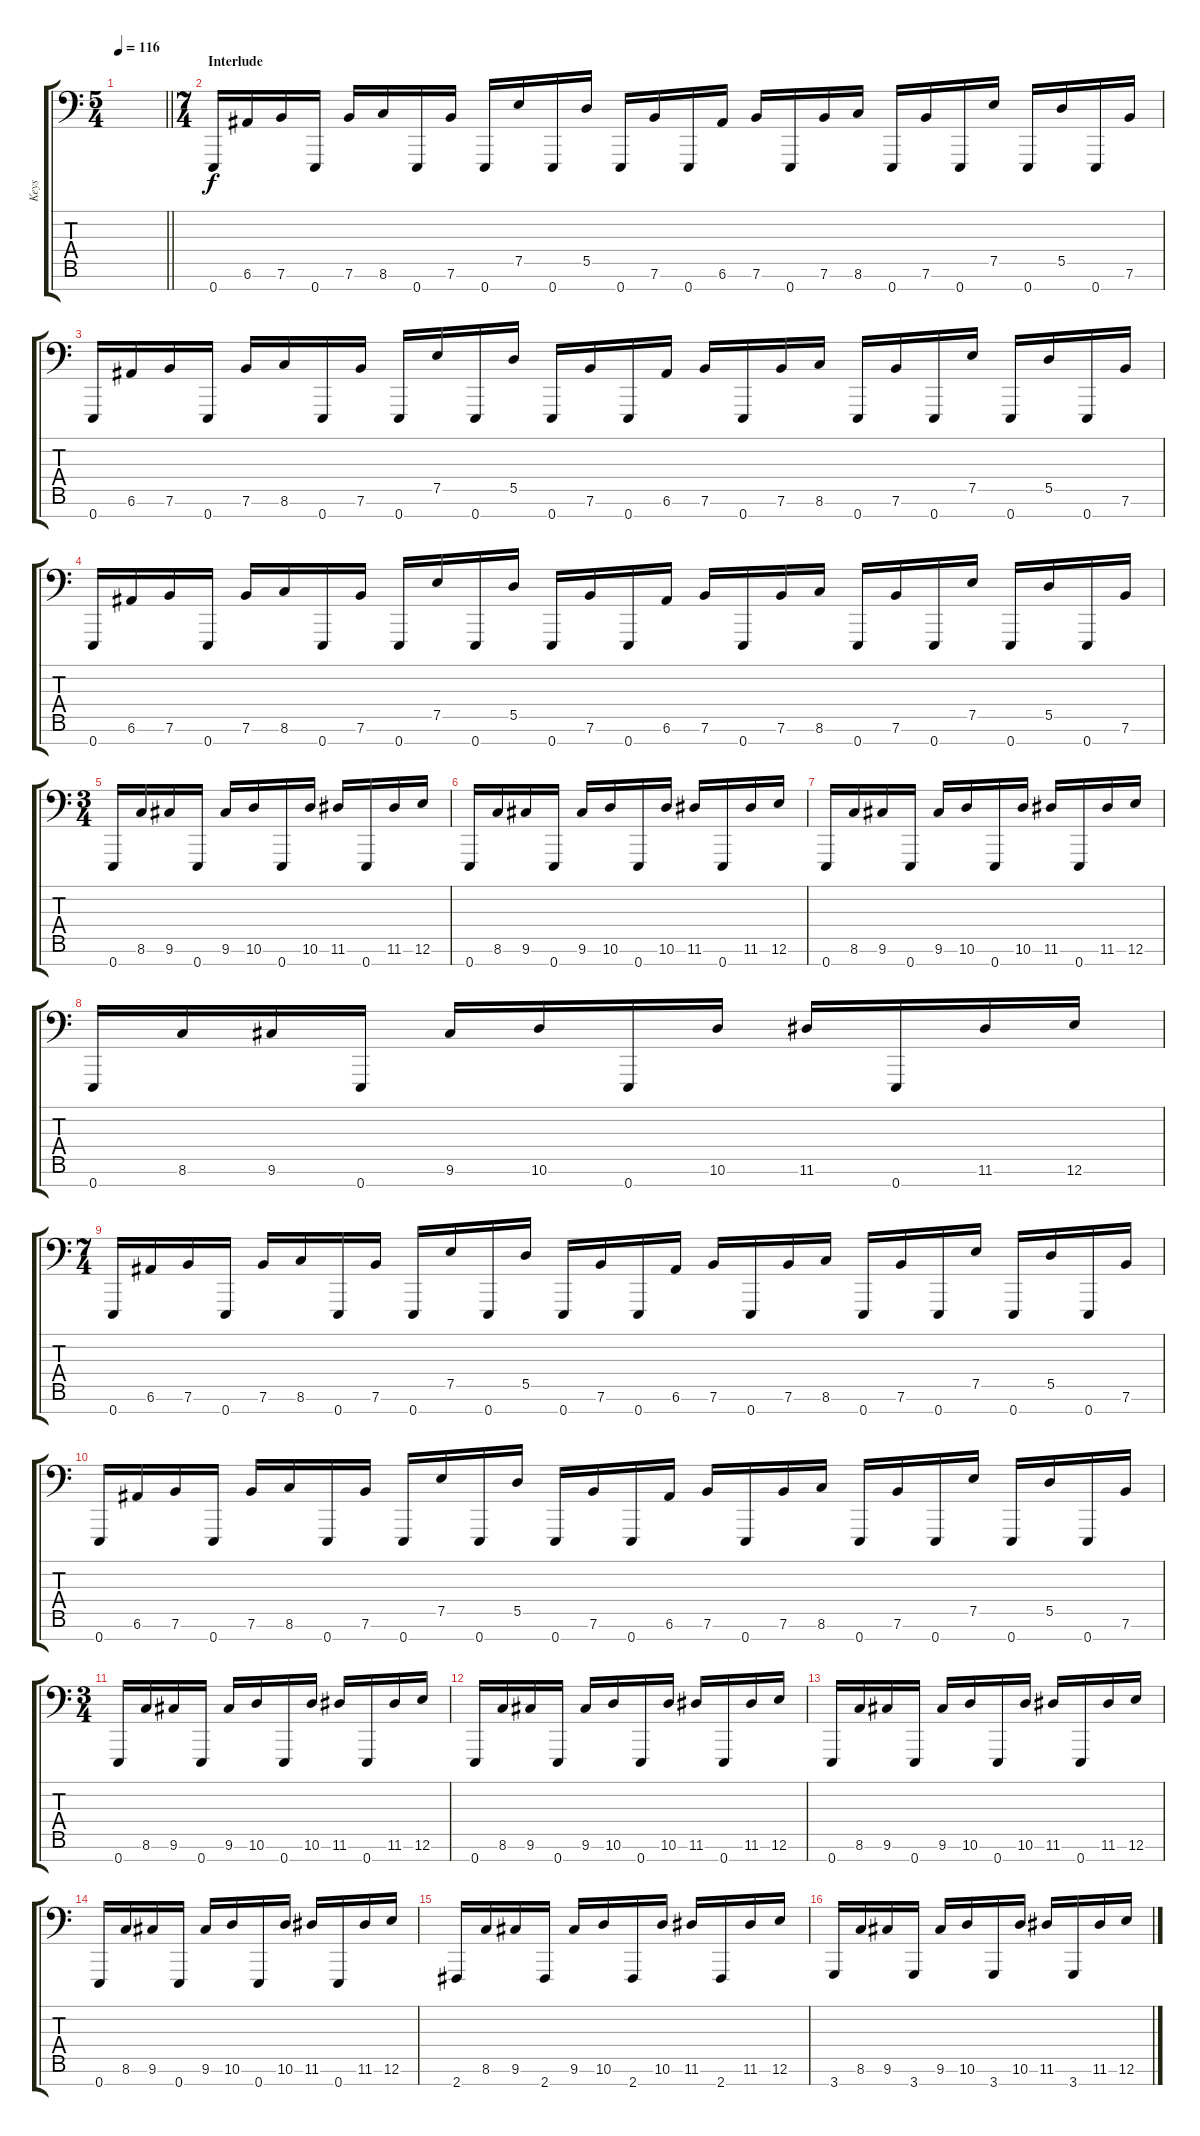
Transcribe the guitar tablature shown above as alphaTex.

\track ("Keys" "Keys") {instrument fx1rain}
\staff {score tabs}
\tuning (E4 B3 G3 D3 A2 E2 E1) {hide}
\ts (5 4)
\tempo 116
\clef f4
\barLineRight lightlight
\ks c
|
\ts (7 4)
\section ("" "Interlude")
0.7.16 6.6.16 7.6.16 0.7.16 7.6.16 8.6.16 0.7.16 7.6.16 0.7.16 7.5.16 0.7.16 5.5.16 0.7.16 7.6.16 0.7.16 6.6.16 7.6.16 0.7.16 7.6.16 8.6.16 0.7.16 7.6.16 0.7.16 7.5.16 0.7.16 5.5.16 0.7.16 7.6.16 |
0.7.16 6.6.16 7.6.16 0.7.16 7.6.16 8.6.16 0.7.16 7.6.16 0.7.16 7.5.16 0.7.16 5.5.16 0.7.16 7.6.16 0.7.16 6.6.16 7.6.16 0.7.16 7.6.16 8.6.16 0.7.16 7.6.16 0.7.16 7.5.16 0.7.16 5.5.16 0.7.16 7.6.16 |
0.7.16 6.6.16 7.6.16 0.7.16 7.6.16 8.6.16 0.7.16 7.6.16 0.7.16 7.5.16 0.7.16 5.5.16 0.7.16 7.6.16 0.7.16 6.6.16 7.6.16 0.7.16 7.6.16 8.6.16 0.7.16 7.6.16 0.7.16 7.5.16 0.7.16 5.5.16 0.7.16 7.6.16 |
\ts (3 4)
0.7.16 8.6.16 9.6.16 0.7.16 9.6.16 10.6.16 0.7.16 10.6.16 11.6.16 0.7.16 11.6.16 12.6.16 |
0.7.16 8.6.16 9.6.16 0.7.16 9.6.16 10.6.16 0.7.16 10.6.16 11.6.16 0.7.16 11.6.16 12.6.16 |
0.7.16 8.6.16 9.6.16 0.7.16 9.6.16 10.6.16 0.7.16 10.6.16 11.6.16 0.7.16 11.6.16 12.6.16 |
0.7.16 8.6.16 9.6.16 0.7.16 9.6.16 10.6.16 0.7.16 10.6.16 11.6.16 0.7.16 11.6.16 12.6.16 |
\ts (7 4)
0.7.16 6.6.16 7.6.16 0.7.16 7.6.16 8.6.16 0.7.16 7.6.16 0.7.16 7.5.16 0.7.16 5.5.16 0.7.16 7.6.16 0.7.16 6.6.16 7.6.16 0.7.16 7.6.16 8.6.16 0.7.16 7.6.16 0.7.16 7.5.16 0.7.16 5.5.16 0.7.16 7.6.16 |
0.7.16 6.6.16 7.6.16 0.7.16 7.6.16 8.6.16 0.7.16 7.6.16 0.7.16 7.5.16 0.7.16 5.5.16 0.7.16 7.6.16 0.7.16 6.6.16 7.6.16 0.7.16 7.6.16 8.6.16 0.7.16 7.6.16 0.7.16 7.5.16 0.7.16 5.5.16 0.7.16 7.6.16 |
\ts (3 4)
0.7.16 8.6.16 9.6.16 0.7.16 9.6.16 10.6.16 0.7.16 10.6.16 11.6.16 0.7.16 11.6.16 12.6.16 |
0.7.16 8.6.16 9.6.16 0.7.16 9.6.16 10.6.16 0.7.16 10.6.16 11.6.16 0.7.16 11.6.16 12.6.16 |
0.7.16 8.6.16 9.6.16 0.7.16 9.6.16 10.6.16 0.7.16 10.6.16 11.6.16 0.7.16 11.6.16 12.6.16 |
0.7.16 8.6.16 9.6.16 0.7.16 9.6.16 10.6.16 0.7.16 10.6.16 11.6.16 0.7.16 11.6.16 12.6.16 |
2.7.16 8.6.16 9.6.16 2.7.16 9.6.16 10.6.16 2.7.16 10.6.16 11.6.16 2.7.16 11.6.16 12.6.16 |
3.7.16 8.6.16 9.6.16 3.7.16 9.6.16 10.6.16 3.7.16 10.6.16 11.6.16 3.7.16 11.6.16 12.6.16
